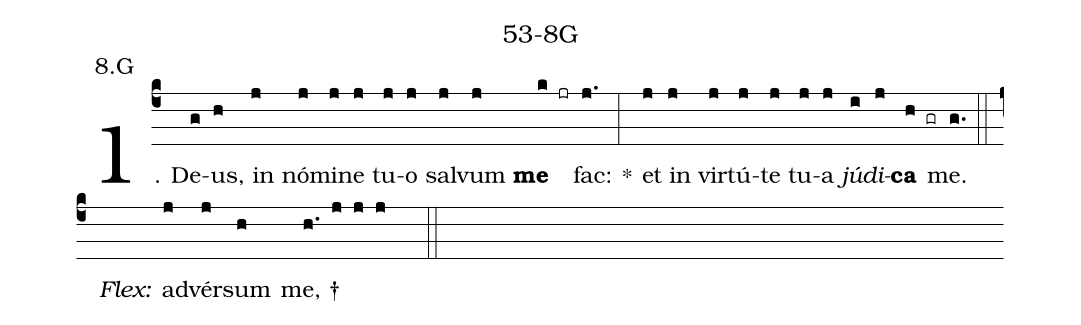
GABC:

name: 53-8G;
annotation: 8.G;
%%
(c4)1. De(g)us,(h) in(j) nó(j)mi(j)ne(j) tu(j)o(j) sal(j)vum(j) <b>me</b>(k jr) fac:(j.) *(:) et(j) in(j) vir(j)tú(j)te(j) tu(j)a(j) <i>jú</i>(i)<i>di</i>(j)<b>ca</b>(h gr) me.(g.) (::)
<i>Flex:</i>()  ad(j)vér(j)sum(h) me, †(h. j j j  ::)
